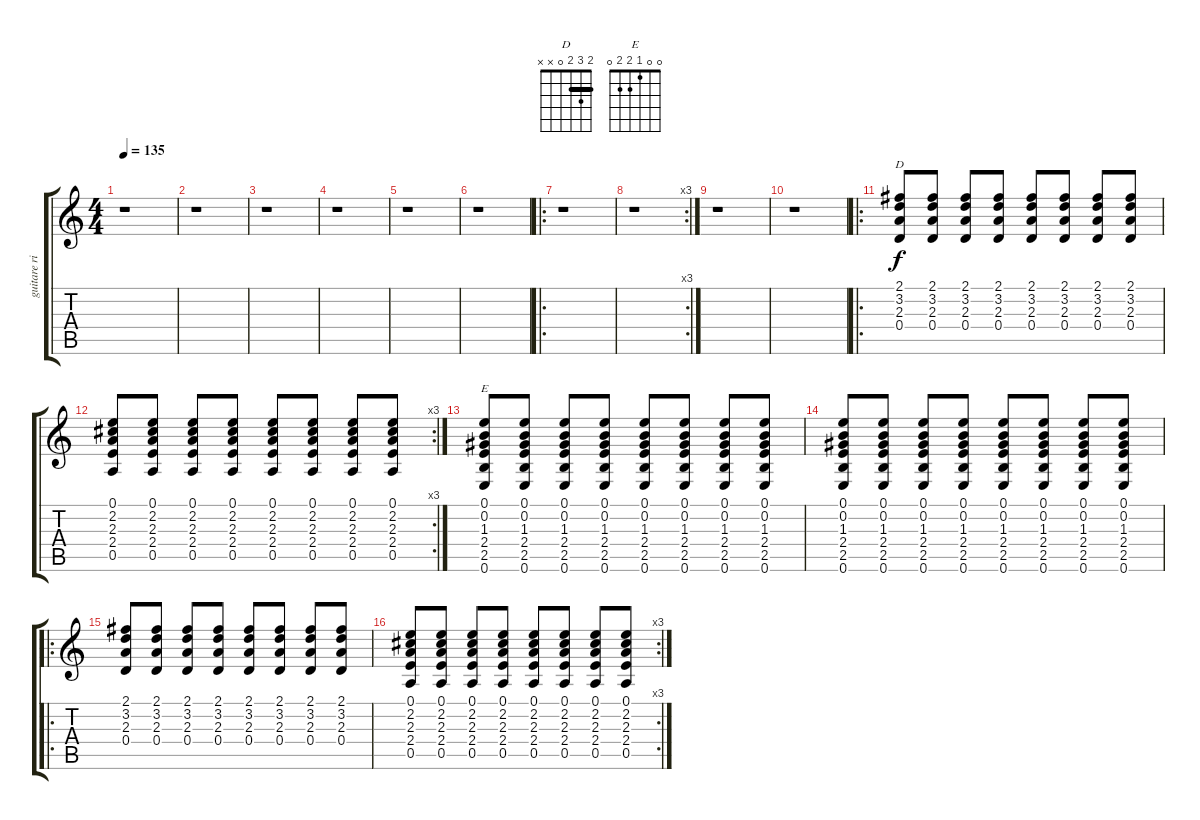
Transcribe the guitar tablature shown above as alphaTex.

\track ("guitare riff" "guitare ri") {instrument electricguitarclean}
\staff {score tabs}
\tuning (E4 B3 G3 D3 A2 E2) {hide}
\chord ("D" 2 3 2 0 x x) {barre 2}
\chord ("E" 0 0 1 2 2 0)
\ts (4 4)
\tempo 135
\clef g2
\ks c
r.1{dy f} |
r.1 |
r.1 |
r.1 |
r.1 |
r.1 |
\ro
r.1 |
\rc 3
r.1 |
r.1 |
r.1 |
\ro
(2.1 3.2 2.3 0.4).8{ch "D"} (2.1 3.2 2.3 0.4).8 (2.1 3.2 2.3 0.4).8 (2.1 3.2 2.3 0.4).8 (2.1 3.2 2.3 0.4).8 (2.1 3.2 2.3 0.4).8 (2.1 3.2 2.3 0.4).8 (2.1 3.2 2.3 0.4).8 |
\rc 3
(0.1 2.2 2.3 2.4 0.5).8 (0.1 2.2 2.3 2.4 0.5).8 (0.1 2.2 2.3 2.4 0.5).8 (0.1 2.2 2.3 2.4 0.5).8 (0.1 2.2 2.3 2.4 0.5).8 (0.1 2.2 2.3 2.4 0.5).8 (0.1 2.2 2.3 2.4 0.5).8 (0.1 2.2 2.3 2.4 0.5).8 |
(0.1 0.2 1.3 2.4 2.5 0.6).8{ch "E"} (0.1 0.2 1.3 2.4 2.5 0.6).8 (0.1 0.2 1.3 2.4 2.5 0.6).8 (0.1 0.2 1.3 2.4 2.5 0.6).8 (0.1 0.2 1.3 2.4 2.5 0.6).8 (0.1 0.2 1.3 2.4 2.5 0.6).8 (0.1 0.2 1.3 2.4 2.5 0.6).8 (0.1 0.2 1.3 2.4 2.5 0.6).8 |
(0.1 0.2 1.3 2.4 2.5 0.6).8 (0.1 0.2 1.3 2.4 2.5 0.6).8 (0.1 0.2 1.3 2.4 2.5 0.6).8 (0.1 0.2 1.3 2.4 2.5 0.6).8 (0.1 0.2 1.3 2.4 2.5 0.6).8 (0.1 0.2 1.3 2.4 2.5 0.6).8 (0.1 0.2 1.3 2.4 2.5 0.6).8 (0.1 0.2 1.3 2.4 2.5 0.6).8 |
\ro
(2.1 3.2 2.3 0.4).8 (2.1 3.2 2.3 0.4).8 (2.1 3.2 2.3 0.4).8 (2.1 3.2 2.3 0.4).8 (2.1 3.2 2.3 0.4).8 (2.1 3.2 2.3 0.4).8 (2.1 3.2 2.3 0.4).8 (2.1 3.2 2.3 0.4).8 |
\rc 3
(0.1 2.2 2.3 2.4 0.5).8 (0.1 2.2 2.3 2.4 0.5).8 (0.1 2.2 2.3 2.4 0.5).8 (0.1 2.2 2.3 2.4 0.5).8 (0.1 2.2 2.3 2.4 0.5).8 (0.1 2.2 2.3 2.4 0.5).8 (0.1 2.2 2.3 2.4 0.5).8 (0.1 2.2 2.3 2.4 0.5).8
